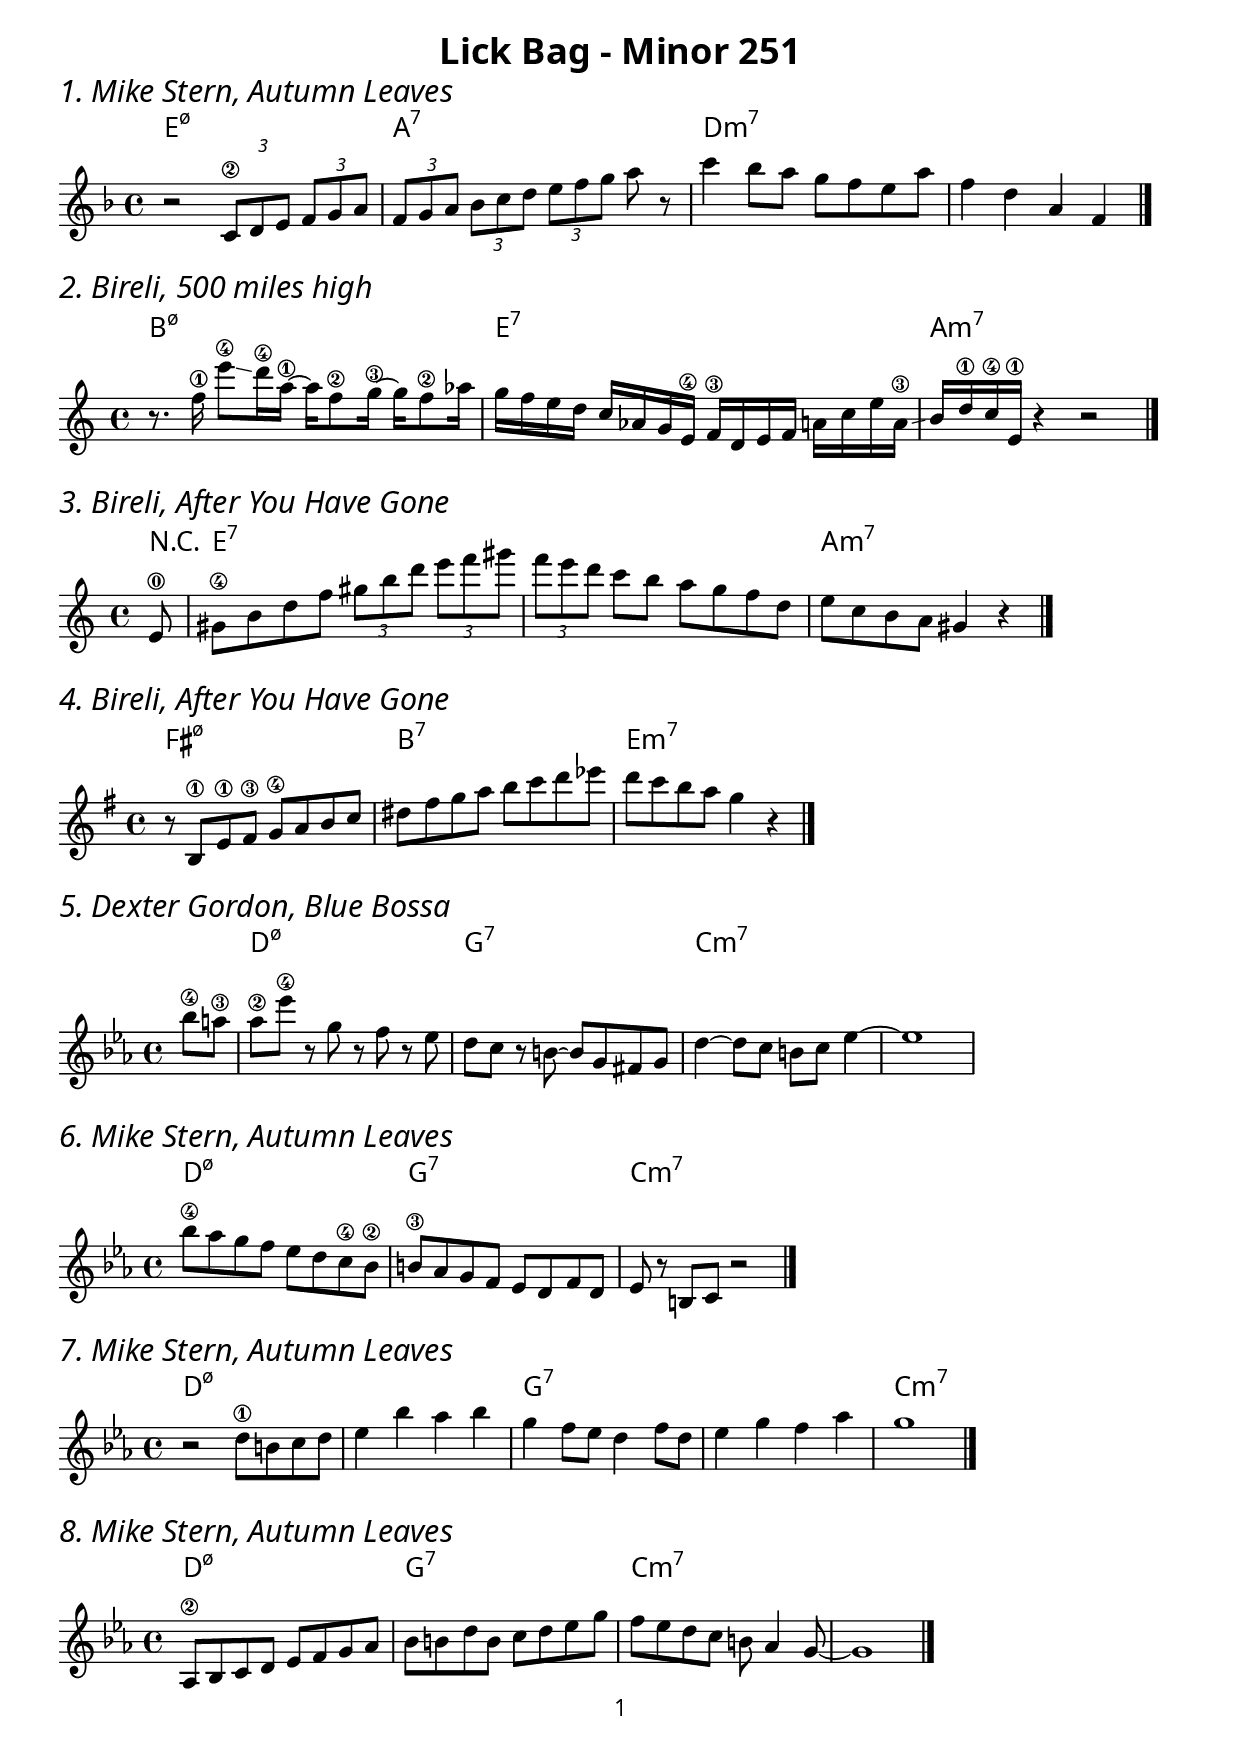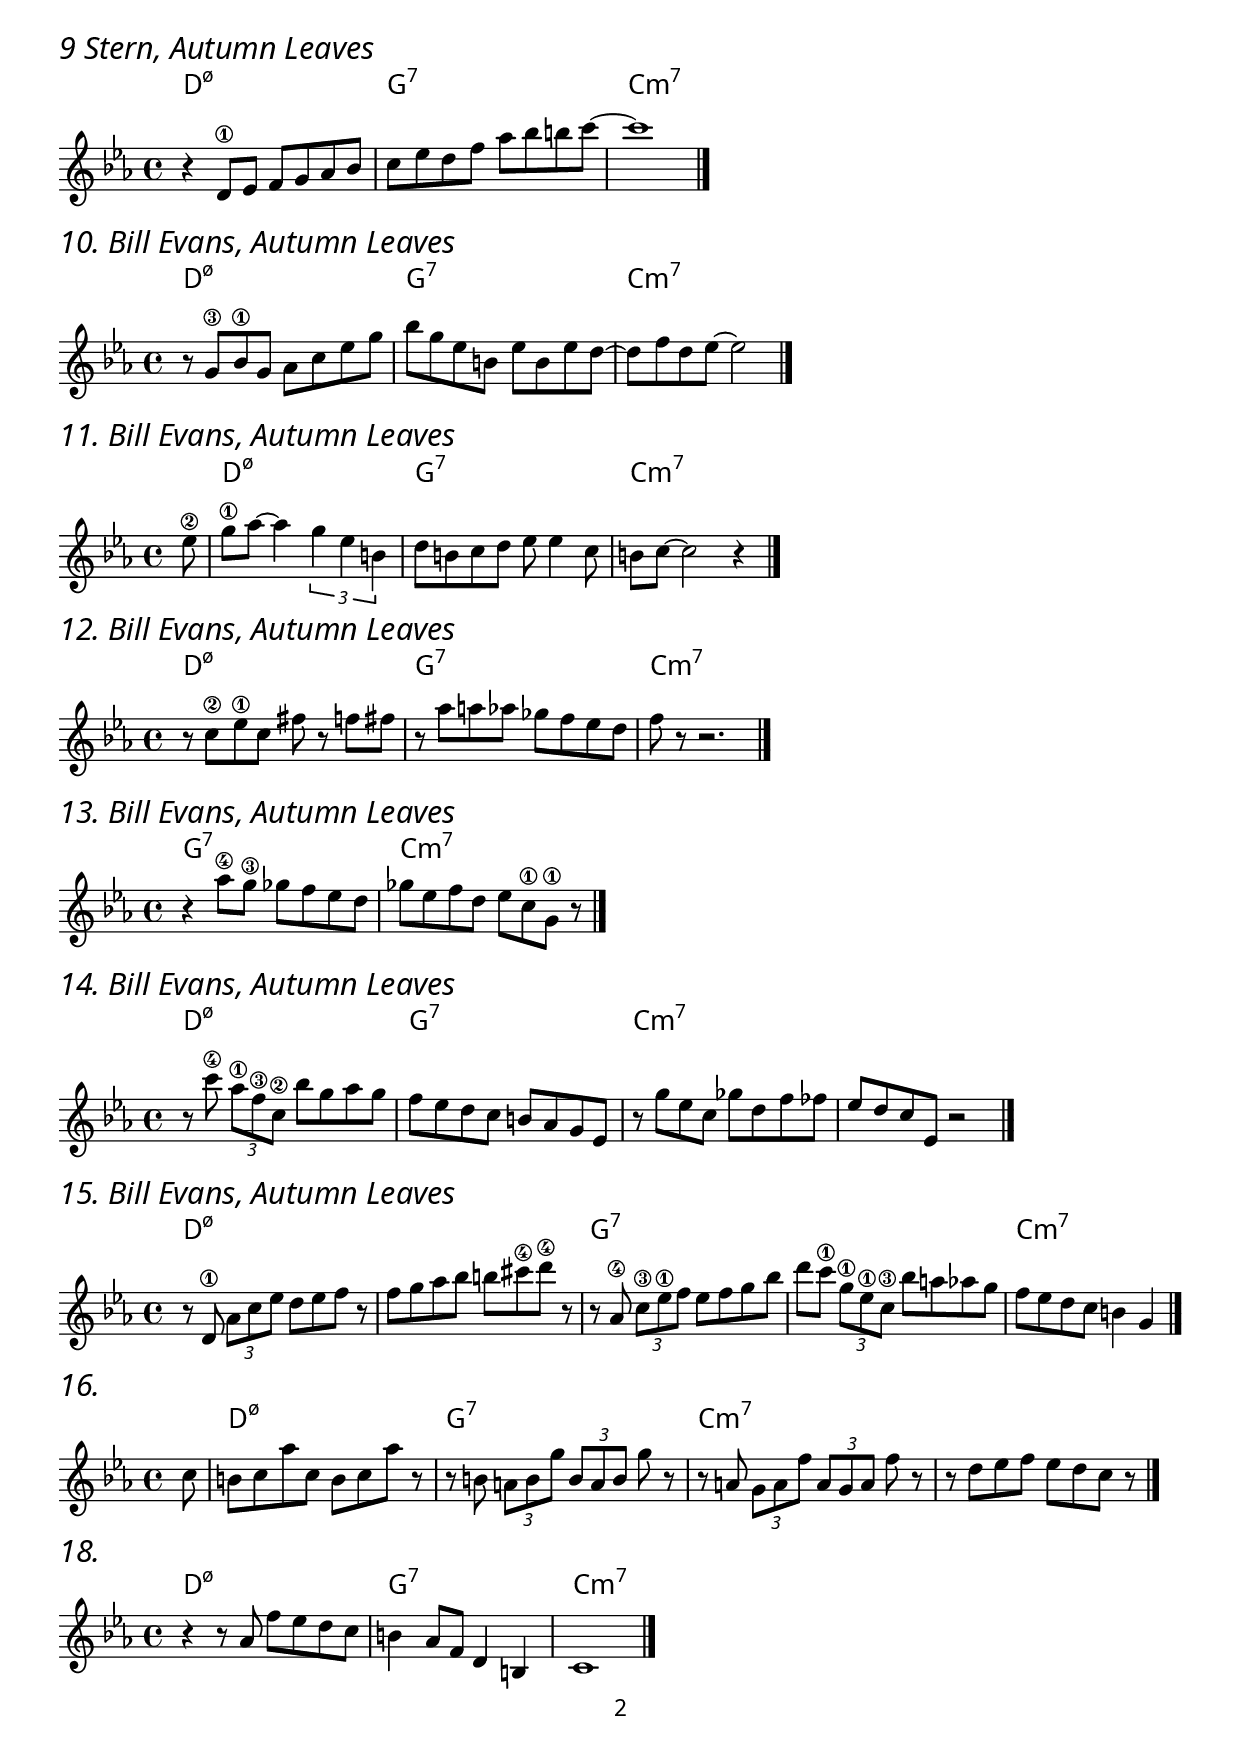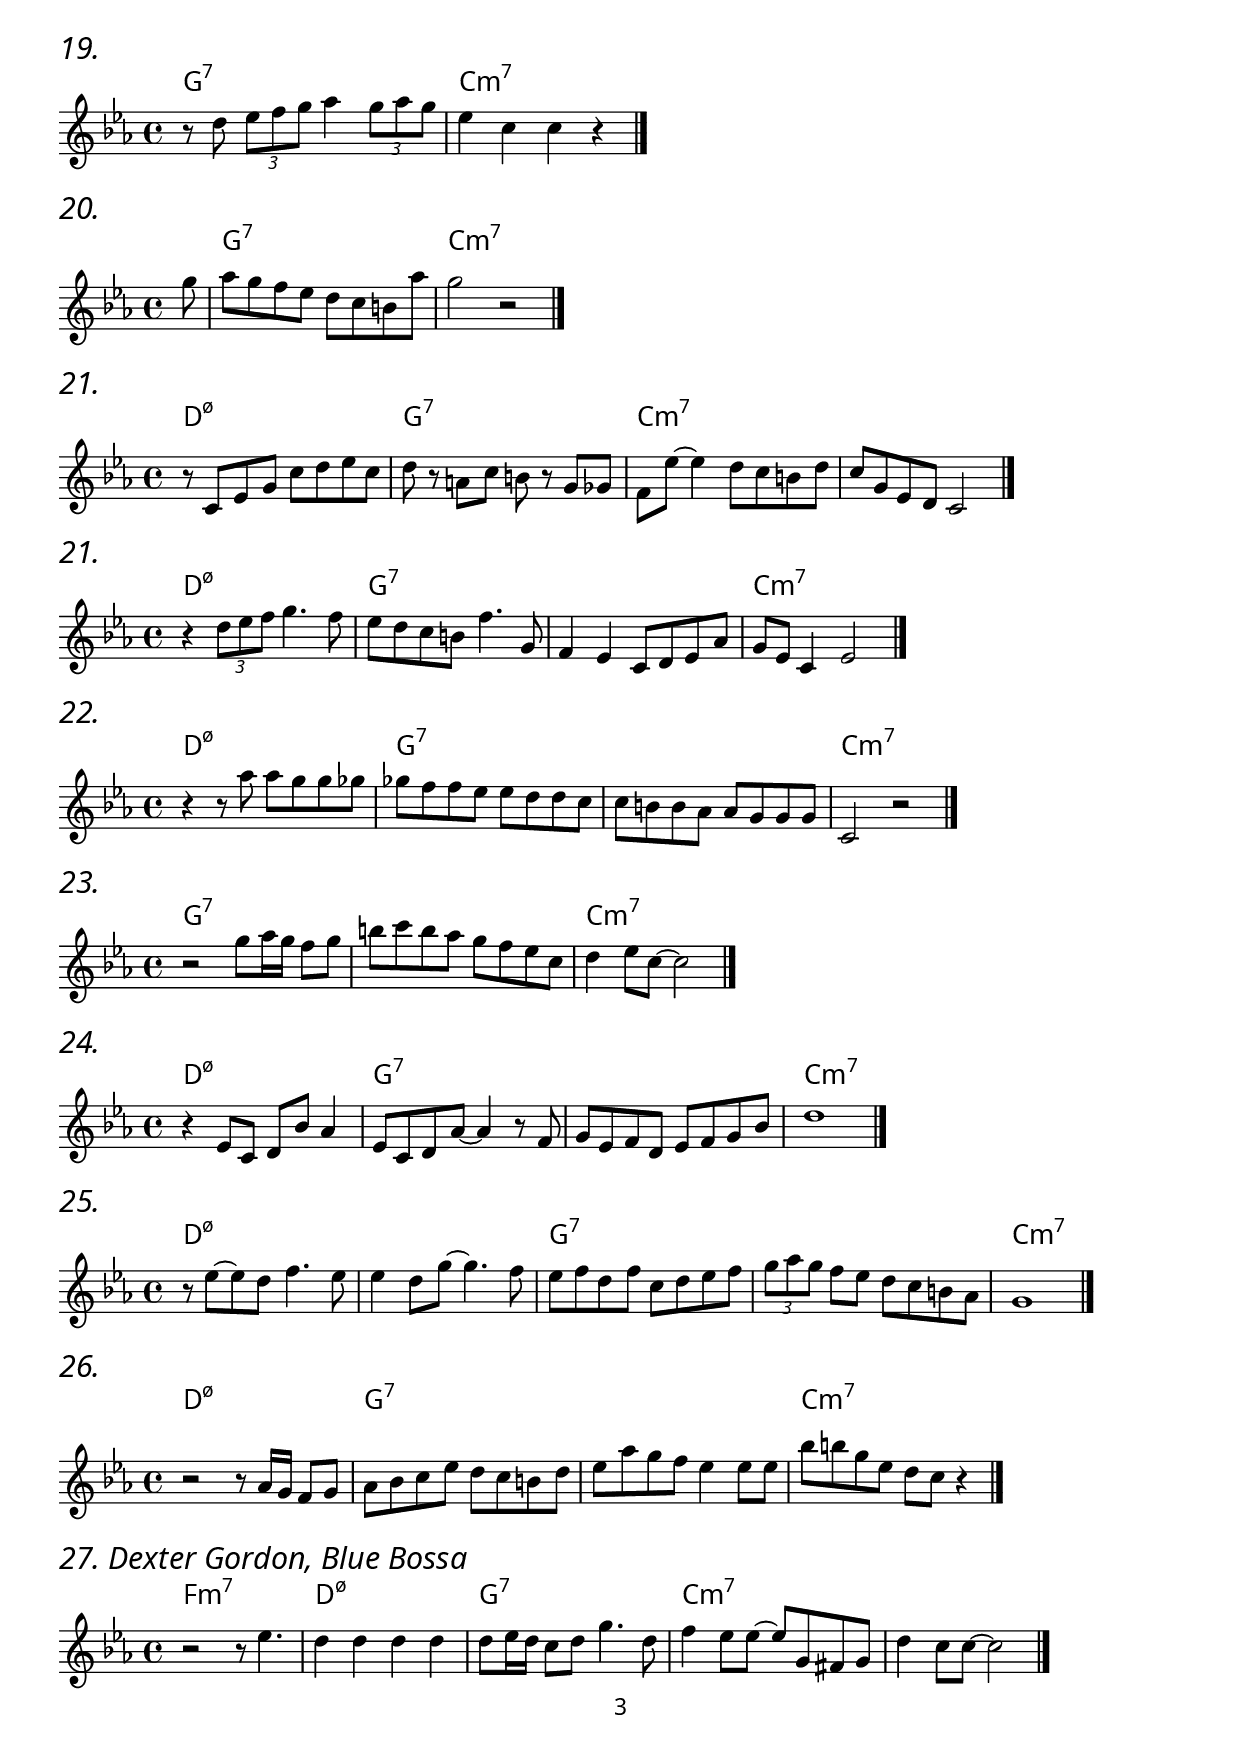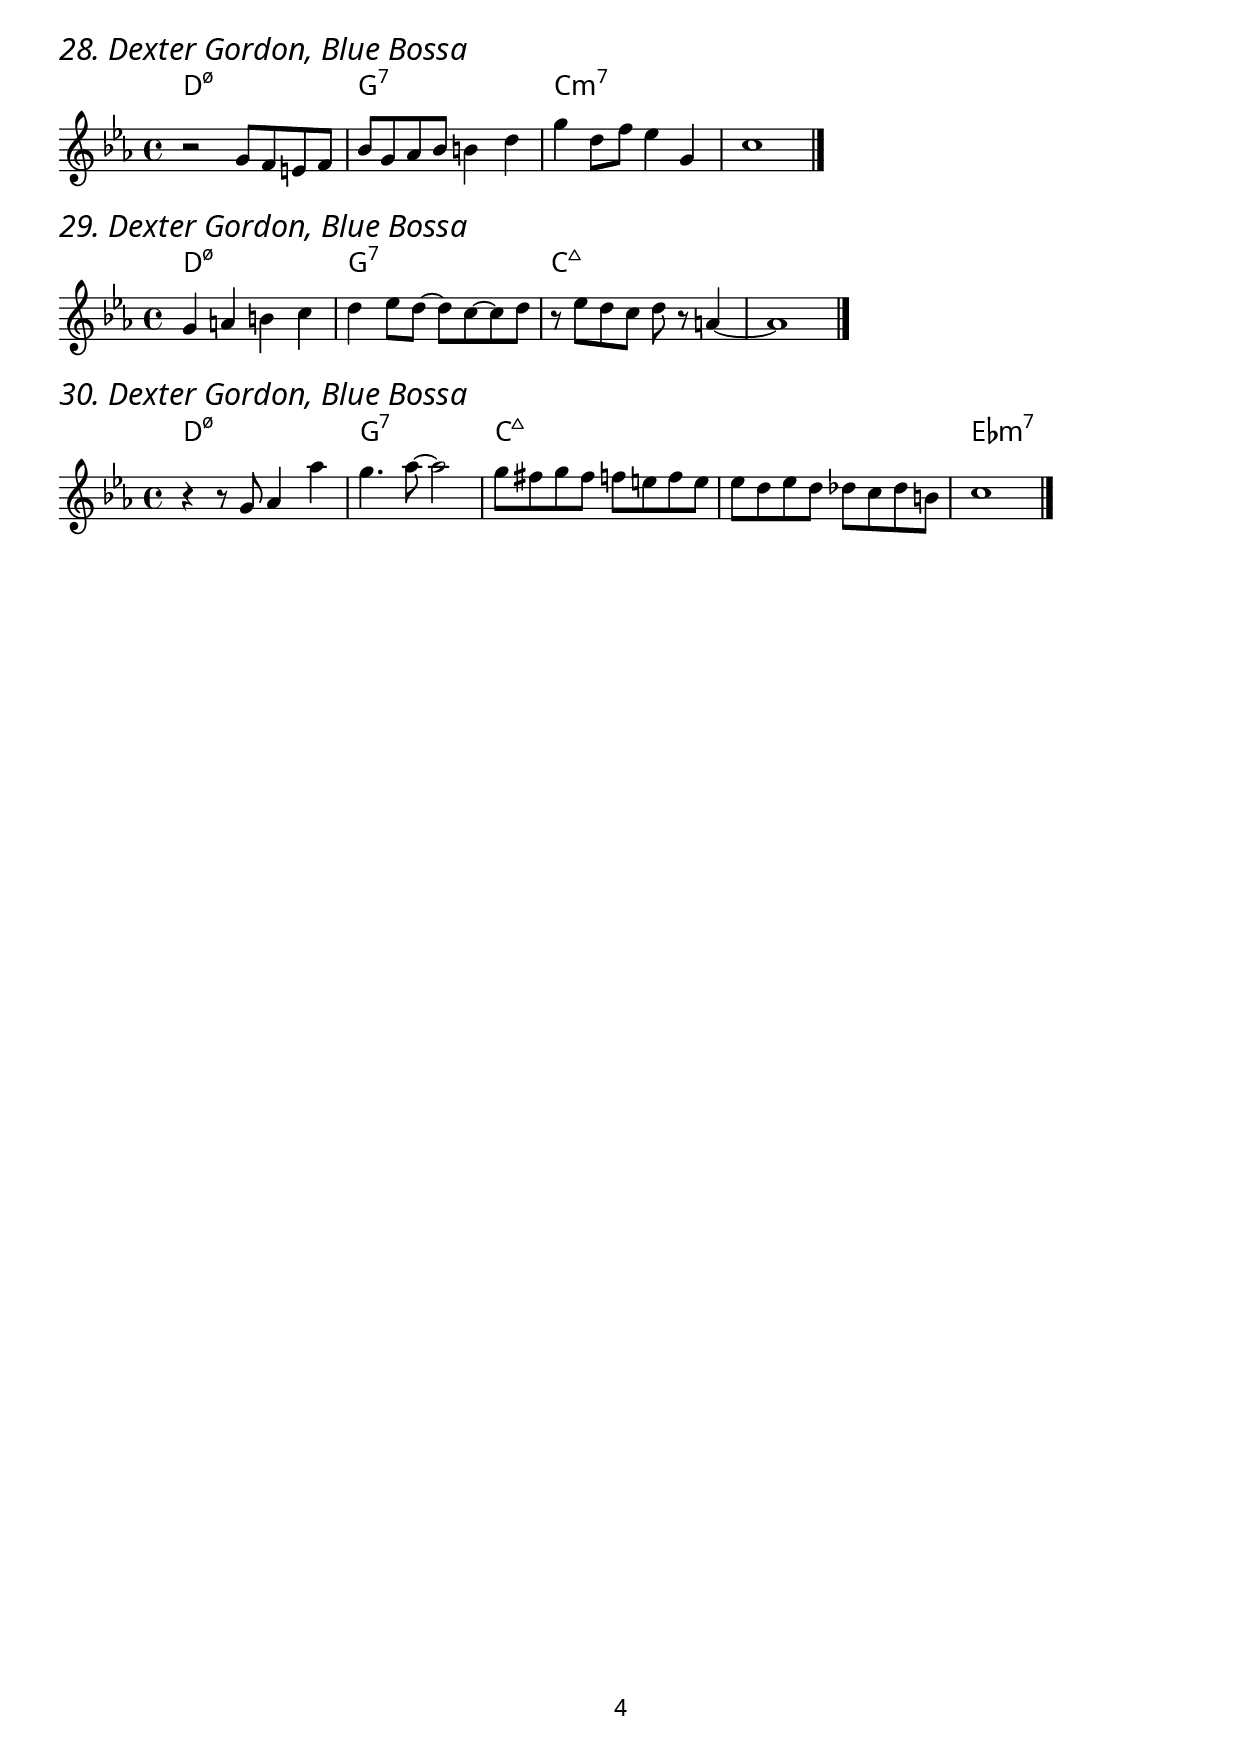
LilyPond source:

% {{{ PARAMETRI
  myTitle = "Lick Bag - Minor 251"
  myTempo =  #(ly:make-moment 190 4)
% }}}

% INTESTAZIONE {{{
\version "2.18.2"

\header {
  title = \myTitle
}

\paper{  
  print-first-page-number = ##t
  oddHeaderMarkup = \markup \null
  evenHeaderMarkup = \markup \null
  oddFooterMarkup = \markup {
    \fill-line {
      \on-the-fly \print-page-number-check-first
      \fromproperty #'page:page-number-string
    }
  }
  evenFooterMarkup = \oddFooterMarkup
  myStaffSize = #2
  fonts = #(make-pango-font-tree
  "FontAwesome"
  "FontAwesome"
  "FontAwesome"
  (/ myStaffSize 2))  
  
  scoreTitleMarkup = \markup { 
    \column {
      \fill-line {
        \fontsize #2.5 \italic \fromproperty #'header:piece
        \fromproperty #'header:opus
      }
    }
  }
  
%    markup-system-spacing =
%    #'((basic-distance . 0)
%       (padding . 0))
    
%    score-markup-spacing =
%    #'((basic-distance . 0)
%       (padding . 0))
}

global = {
  \numericTimeSignature
  \set Score.markFormatter = #format-mark-box-alphabet
}
\layout { 
  \override Score.RehearsalMark.self-alignment-X = #LEFT
  \set chordChanges = ##t
  indent = #0
  \override VerticalAxisGroup.nonstaff-relatedstaff-spacing.padding = #2

}
%}}}

% {{{ LICK A
  temaA = {
    \time 4/4
    \key f \major
    r2 \tuplet 3/2 {c8\2 d e} \tuplet 3/2 {f g a} |
    \tuplet 3/2 {f g a} \tuplet 3/2 {bes c d} \tuplet 3/2 {e f g} a8 r8 |
    c4 bes8 a g f e a | f4 d a f |
  }
  

  accordiA = \new ChordNames{ 
    \chordmode{
      e1:m7.5- | a1:7 | d1:m7 | d1:m7 \bar "|."
    }
  }

  lickA = \score {
    \header{ piece="1. Mike Stern, Autumn Leaves"}
    << 
        \relative c' {\temaA}
        \accordiA
    >>    
  }
% }}}

% {{{ LICK B
  temaB = {
    \time 4/4
    \key c \major
    r8. f16\1 e'8\4 \glissando d16\4 a16~\1 a16 f8\2 g16~\3 g16 f8\2 aes16 | 
    g16 f e d c aes g e\4 f\3 d e f a c e a,\3 \glissando |
    b d\1 c\4 e,\1 r4 r2 |
  }
  

  accordiB = \new ChordNames{ 
    \chordmode{
      b1:m7.5- | e1:7 | a1:m7 | \bar "|."
    }
  }

  lickB = \score {
    \header{ piece="2. Bireli, 500 miles high"}
    << 
        \relative c'' {\temaB}
        \accordiB
    >>    
  }
% }}}

% {{{ LICK C
  temaC = {
    \time 4/4
    \key c \major
    \partial 8 e8\0
    gis\4 b d f \tuplet 3/2 {gis8 b d} \tuplet 3/2 {e f gis} | \tuplet 3/2 {f e d} c8 b a g f d |
    e8 c b a gis4 r4 |
  }
  

  accordiC = \new ChordNames{ 
    \chordmode{
      \partial 8 r8 |
      e1:7 | e1:7 | a1:m7 | \bar "|."
    }
  }

  lickC = \score {
    \header{ piece="3. Bireli, After You Have Gone"}
    << 
        \relative c' {\temaC}
        \accordiC
    >>    
  }
% }}}

% {{{ LICK D
  temaD = {
    \time 4/4
    \key g \major
    r8 b\1 e\1 fis\3 g\4 a b c | dis fis g a b c d ees |
    d c b a g4 r4 |
  }
  

  accordiD = \new ChordNames{ 
    \chordmode{
      fis1:m7.5- | b1:7 | e1:m7 | \bar "|."
    }
  }

  lickD = \score {
    \header{ piece="4. Bireli, After You Have Gone"}
    << 
        \relative c' {\temaD}
        \accordiD
    >>    
  }
% }}}

% {{{ LICK E
  temaE = {
    \time 4/4
    \key ees \major
    \partial 4 bes8\4 a\3 | 
    aes\2 ees'\4 r g, r f r ees | d c r b~ b g fis g | d'4~ d8 c b c ees4~ | ees1 |
  }

  accordiE = \new ChordNames{ \chordmode{
    \partial 4 s4 | d1:m7.5- | g1:7 | c1:m7 | c1:m7 |     
  }}

  lickE = \score {
    \header{ piece="5. Dexter Gordon, Blue Bossa"}
    << 
        \relative c''' {\temaE}
        \accordiE
    >>    
  }
% }}}

% {{{ LICK G
  temaG = {
    \time 4/4
    \key ees \major
    bes8\4 aes g f ees d c\4 bes\2 | b\3 aes g f ees d f d | ees r b c r2 | 
  }

  accordiG = \new ChordNames{ \chordmode{
    d1:m7.5- | g1:7 | c1:m7 | 
    \bar "|."
  }}

  lickG = \score {
    \header{ piece="6. Mike Stern, Autumn Leaves"}
    << 
        \relative c''' {\temaG}
        \accordiG
    >>    
  }
% }}}

% {{{ LICK H
  temaH = {
    \time 4/4
    \key ees \major
    r2 d8\1 b c d | ees4 bes' aes bes | g f8 ees d4 f8 d | ees4 g f aes | g1 |  
  }

  accordiH = \new ChordNames{ \chordmode{
    d1:m7.5- | d1:m7.5- | g1:7 | g1:7 | c1:m7 |
    \bar "|."
  }}

  lickH = \score {
    \header{ piece="7. Mike Stern, Autumn Leaves"}
    << 
        \relative c'' {\temaH}
        \accordiH
    >>    
  }
% }}}

% {{{ LICK I
  temaI = {
    \time 4/4
    \key ees \major
    aes8\2 bes c d ees f g aes | bes b d b c d ees g | f ees d c b aes4 g8~ | g1 |    
  }

  accordiI = \new ChordNames{ \chordmode{
    d1:m7.5- | g1:7 | c1:m7 | c1:m7 |        
    \bar "|."
  }}

  lickI = \score {
    \header{ piece="8. Mike Stern, Autumn Leaves"}
    << 
        \relative c' {\temaI}
        \accordiI
    >>    
  }
% }}}

% {{{ LICK J
  temaJ = {
    \time 4/4
    \key ees \major
    r4 d8\1 ees f g aes bes | c ees d f aes bes b c~ | c1 |    
  }

  accordiJ = \new ChordNames{ \chordmode{
    d1:m7.5- | g1:7 | c1:m7 |        
    \bar "|."
  }}

  lickJ = \score {
    \header{ piece="9 Stern, Autumn Leaves"}
    << 
        \relative c' {\temaJ}
        \accordiJ
    >>    
  }
% }}}

% {{{ LICK K
  temaK = {
    \time 4/4
    \key ees \major
    r8 g\3 bes\1 g aes c ees g | bes g ees b ees b ees d~ | d f d ees~ ees2 | 
  }

  accordiK = \new ChordNames{ \chordmode{
    d1:m7.5- | g1:7 | c1:m7 |        
    \bar "|."
  }}

  lickK = \score {
    \header{ piece="10. Bill Evans, Autumn Leaves"}
    << 
        \relative c'' {\temaK}
        \accordiK
    >>    
  }
% }}}

% {{{ LICK L 
  temaL = {
    \time 4/4
    \key ees \major
    \partial 8 ees8\2 |
    g\1 aes~ aes4 \tuplet 3/2 {g ees b} | d8 b c d ees ees4 c8 | b c~ c2 r4 |
  }

  accordiL = \new ChordNames{ \chordmode{
    \partial 8 s8 |
    d1:m7.5- | g1:7 | c1:m7 |        
    \bar "|."
  }}

  lickL = \score {
    \header{ piece="11. Bill Evans, Autumn Leaves"}
    << 
        \relative c'' {\temaL}
        \accordiL
    >>    
  }
% }}}

% {{{ LICK M
  temaM = {
    \time 4/4
    \key ees \major
    r8 c\2 ees\1 c fis r f fis | r aes a aes ges f ees d | f r r2. | 
  }

  accordiM = \new ChordNames{ \chordmode{
    d1:m7.5- | g1:7 | c1:m7 |        
    \bar "|."
  }}

  lickM = \score {
    \header{ piece="12. Bill Evans, Autumn Leaves"}
    << 
        \relative c'' {\temaM}
        \accordiM
    >>    
  }
% }}}

% {{{ LICK N
  temaN = {
    \time 4/4
    \key ees \major
    r4 aes8\4 g\3 ges f ees d | ges ees f d ees c\1 g\1 r | 
  }

  accordiN = \new ChordNames{ \chordmode{
    g1:7 | c1:m7 | 
    \bar "|."
  }}

  lickN = \score {
    \header{ piece="13. Bill Evans, Autumn Leaves"}
    << 
        \relative c''' {\temaN}
        \accordiN
    >>    
  }
% }}}

% {{{ LICK O
  temaO = {
    \time 4/4
    \key ees \major
    r8 c\4 \tuplet 3/2 {aes\1 f\3 c\2} bes' g aes g | f ees d c b aes g ees | 
    r g' ees c ges' d f fes | ees d c ees, r2 |
  }

  accordiO = \new ChordNames{ \chordmode{
    d1:m7.5- | g1:7 | c1:m7 | c1:m7 |    
    \bar "|."
  }}

  lickO = \score {
    \header{ piece="14. Bill Evans, Autumn Leaves"}
    << 
        \relative c''' {\temaO}
        \accordiO
    >>    
  }
% }}}

% {{{ LICK P
  temaP = {
    \time 4/4
    \key ees \major
    r8 d\1 \tuplet 3/2 {aes' c ees} d ees f r | f g aes bes b cis\4 d\4 r | 
    r aes,\4 \tuplet 3/2 {c\3 ees\1 f} ees f g bes | d c\1 \tuplet 3/2 {g\1 ees\1 c\3} bes' a aes g | f ees d c b4 g|
  }

  accordiP = \new ChordNames{ \chordmode{
    d1:m7.5- | d1:m7.5- | g1:7 | g1:7 | c1:m7 |
    \bar "|."
  }}

  lickP = \score {
    \header{ piece="15. Bill Evans, Autumn Leaves"}
    << 
        \relative c' {\temaP}
        \accordiP
    >>    
  }
% }}}

% {{{ LICK Q
  temaQ = {
    \time 4/4
    \key ees \major
    \partial 8 c8 |
    b c aes' c, b c aes' r | r b, \tuplet 3/2 {a b g'} \tuplet 3/2 {b, a b} g' r|
    r a, \tuplet 3/2 {g a f'} \tuplet 3/2 {a, g a} f' r | r d ees f ees d c r |
  }

  accordiQ = \new ChordNames{ \chordmode{
    \partial 8 s8 | 
    d1:m7.5- | g1:7 | c1:m7 | c1:m7 |
    \bar "|."
  }}

  lickQ = \score {
    \header{ piece="16."}
    << 
        \relative c'' {\temaQ}
        \accordiQ
    >>    
  }
% }}}

% {{{ LICK R
  temaR = {
    \time 4/4
    \key ees \major
    r4 r8 aes f' ees d c | b4 aes8 f d4 b | c1 |
  }

  accordiR = \new ChordNames{ \chordmode{
    d1:m7.5- | g1:7 | c1:m7 |    
    \bar "|."
  }}

  lickR = \score {
    \header{ piece="18."}
    << 
        \relative c'' {\temaR}
        \accordiR
    >>    
  }
% }}}

% {{{ LICK S
  temaS = {
    \time 4/4
    \key ees \major
    r8 d \tuplet 3/2 {ees f g} aes4 \tuplet 3/2 {g8 aes g} | ees4 c c r |
  }

  accordiS = \new ChordNames{ \chordmode{
    g1:7 | c1:m7 |    
    \bar "|."
  }}

  lickS = \score {
    \header{ piece="19."}
    << 
        \relative c'' {\temaS}
        \accordiS
    >>    
  }
% }}}

% {{{ LICK T
  temaT = {
    \time 4/4
    \key ees \major
    \partial 8 g8 | 
    aes g f ees d c b aes' | g2 r2 |
  }

  accordiT = \new ChordNames{ \chordmode{
    \partial 8 s8 |
    g1:7 | c1:m7 |
    \bar "|."
  }}

  lickT = \score {
    \header{ piece="20."}
    << 
        \relative c''' {\temaT}
        \accordiT
    >>    
  }
% }}}

% {{{ LICK U
  temaU = {
    \time 4/4
    \key ees \major
    r8 c ees g c d ees c | d r a c b r g ges | f ees'~ ees4 d8 c b d | c g ees d c2 |
  }

  accordiU = \new ChordNames{ \chordmode{
    d1:m7.5- | g1:7 | c1:m7 | c1:m7 |    
    \bar "|."
  }}

  lickU = \score {
    \header{ piece="21."}
    << 
        \relative c' {\temaU}
        \accordiU
    >>    
  }
% }}}

% {{{ LICK V
  temaV = {
    \time 4/4
    \key ees \major
    r4 \tuplet 3/2 {d8 ees f} g4. f8 | ees d c b f'4. g,8 | f4 ees c8 d ees aes | g ees c4 ees2 |
  }

  accordiV = \new ChordNames{ \chordmode{
    d1:m7.5- | g1:7 | g1:7 | c1:m7 |    
    \bar "|."
  }}

  lickV = \score {
    \header{ piece="21."}
    << 
        \relative c'' {\temaV}
        \accordiV
    >>    
  }
% }}}

% {{{ LICK W
  temaW = {
    \time 4/4
    \key ees \major
    r4 r8 aes aes g g ges | ges f f ees ees d d c | c b b aes aes g g g | c,2 r2 |
  }

  accordiW = \new ChordNames{ \chordmode{
    d1:m7.5- | g1:7 | g1:7 | c1:m7 | 
    \bar "|."
  }}

  lickW = \score {
    \header{ piece="22."}
    << 
        \relative c''' {\temaW}
        \accordiW
    >>    
  }
% }}}

% {{{ LICK X
  temaX = {
    \time 4/4
    \key ees \major
    r2 g8 aes16 g f8 g | b c b aes g f ees c | d4 ees8 c8~ c2 |
  }

  accordiX = \new ChordNames{ \chordmode{
    g1:7 | g1:7 | c1:m7 |    
    \bar "|."
  }}

  lickX = \score {
    \header{ piece="23."}
    << 
        \relative c''' {\temaX}
        \accordiX
    >>    
  }
% }}}

% {{{ LICK Y
  temaY = {
    \time 4/4
    \key ees \major
    r4 ees8 c d bes' aes4 | ees8 c d aes'~ aes4 r8 f | g ees f d ees f g bes | d1 |    
  }

  accordiY = \new ChordNames{ \chordmode{
    d1:m7.5- | g1:7 | g1:7 | c1:m7 |
    \bar "|."
  }}

  lickY = \score {
    \header{ piece="24."}
    << 
        \relative c' {\temaY}
        \accordiY
    >>    
  }
% }}}

% {{{ LICK Z
  temaZ = {
    \time 4/4
    \key ees \major
    r8 ees8~ ees d f4. ees8 | ees4 d8 g~ g4. f8 | ees f d f c d ees f | \tuplet 3/2 {g aes g} f ees d c b aes | g1 |  
  }

  accordiZ = \new ChordNames{ \chordmode{
    d1:m7.5- | d1:m7.5- | g1:7 | g1:7 | c1:m7 |
    \bar "|."
  }}

  lickZ = \score {
    \header{ piece="25."}
    << 
        \relative c'' {\temaZ}
        \accordiZ
    >>    
  }
% }}}

% {{{ LICK AA
  temaAA = {
    \time 4/4
    \key ees \major
    r2 r8 aes'16 g f8 g | aes bes c ees d c b d | ees aes g f ees4 ees8 ees | bes' b g ees d c r4 | 
  }

  accordiAA = \new ChordNames{ \chordmode{
    d1:m7.5- | g1:7 | g1:7 | c1:m7 |    
    \bar "|."
  }}

  lickAA = \score {
    \header{ piece="26."}
    << 
        \relative c' {\temaAA}
        \accordiAA
    >>    
  }
% }}}

% {{{ LICK AB
  temaAB = {
    \time 4/4
    \key ees \major
    r2 r8 ees'4. | d4 d d d | d8 ees16 d c8 d g4. d8 | f4 ees8 ees~ ees g, fis g | d'4 c8 c8~ c2 | 
  }

  accordiAB = \new ChordNames{ \chordmode{
    f1:m7 | d1:m7.5- | g1:7 | c1:m7 | c1:m7 |    
    \bar "|."
  }}

  lickAB = \score {
    \header{ piece="27. Dexter Gordon, Blue Bossa"}
    << 
        \relative c' {\temaAB}
        \accordiAB
    >>    
  }
% }}}

% {{{ LICK AC
  temaAC = {
    \time 4/4
    \key ees \major
    r2 g8 f e f bes g aes bes b4 d | g d8 f ees4 g, | c1 |
  }

  accordiAC = \new ChordNames{ \chordmode{
    d1:m7.5- | g1:7 | c1:m7 | c1:m7 |       
    \bar "|."
  }}

  lickAC = \score {
    \header{ piece="28. Dexter Gordon, Blue Bossa"}
    << 
        \relative c'' {\temaAC}
        \accordiAC
    >>    
  }
% }}}

% {{{ LICK AD
  temaAD = {
    \time 4/4
    \key ees \major
    g4 a b c | d ees8 d~ d c~ c d | r ees d c d r a4~ | a1 |
  }

  accordiAD = \new ChordNames{ \chordmode{
    d1:m7.5- | g1:7 | c1:maj7 | c1:maj7 | 
    \bar "|."
  }}

  lickAD = \score {
    \header{ piece="29. Dexter Gordon, Blue Bossa"}
    << 
        \relative c'' {\temaAD}
        \accordiAD
    >>    
  }
% }}}

% {{{ LICK AE
  temaAE = {
    \time 4/4
    \key ees \major
    r4 r8 g aes4 aes' | g4. aes8~ aes2 | g8 fis g fis f e f e | ees d ees d des c des b | c1 |    
  }

  accordiAE = \new ChordNames{ \chordmode{
    d1:m7.5- | g1:7 | c1:maj7 | c1:maj7 | ees1:m7 |
    \bar "|."
  }}

  lickAE = \score {
    \header{ piece="30. Dexter Gordon, Blue Bossa"}
    << 
        \relative c'' {\temaAE}
        \accordiAE
    >>    
  }
% }}}

% {{{ BOOKS
  \book{
    \bookOutputSuffix "C"    
    \lickA
    \lickB
    \lickC
    \lickD
    \lickE
    \lickG
    \lickH
    \lickI
    \lickJ
    \lickK
    \lickL
    \lickM
    \lickN
    \lickO
    \lickP
    \lickQ
    \lickR
    \lickS
    \lickT
    \lickU
    \lickV
    \lickW
    \lickX
    \lickY
    \lickZ
    \lickAA
    \lickAB
    \lickAC
    \lickAD
    \lickAE
  }
% }}}
